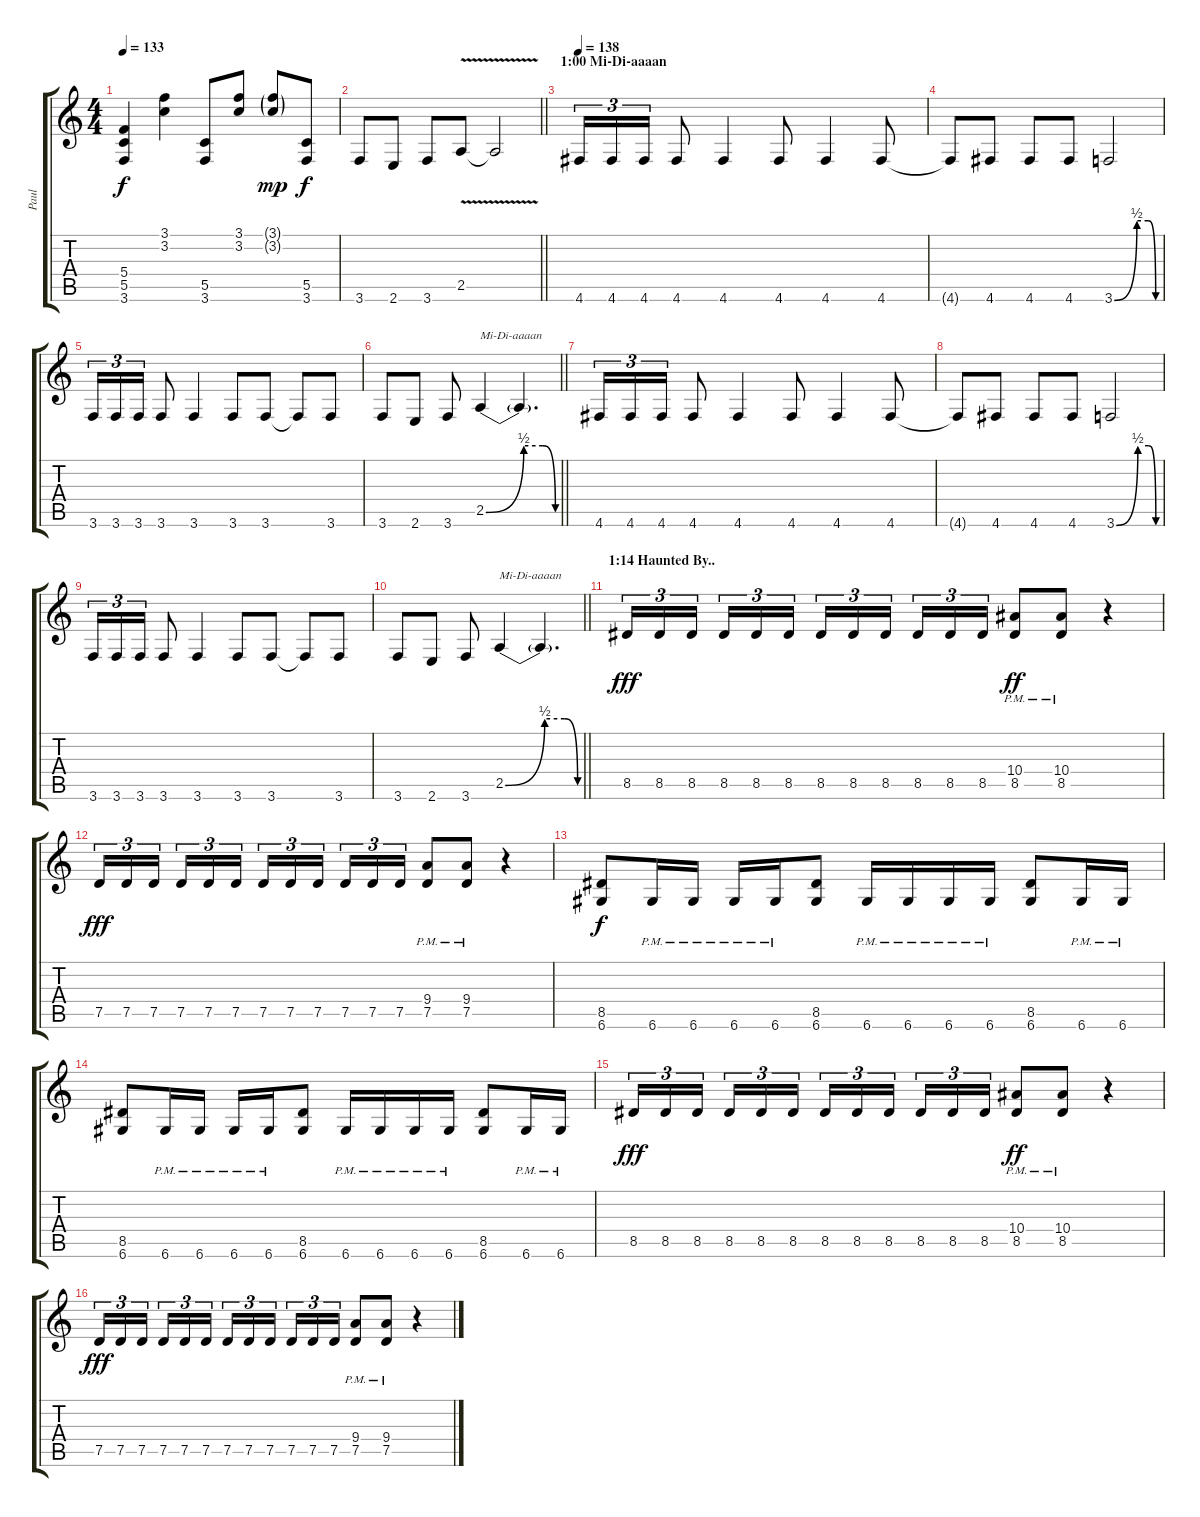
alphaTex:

\track ("Paul" "Paul") {instrument distortionguitar}
\staff {score tabs}
\tuning (D4 A3 F3 C3 G2 D2) {hide}
\ts (4 4)
\tempo 133
\clef g2
\ks c
(5.4 5.5 3.6).4{dy f} (3.1 3.2).4 (5.5 3.6).8 (3.1 3.2).8 (3.1{g} 3.2{g}).8{dy mp} (5.5 3.6).8{dy f} |
\barLineRight lightlight
3.6.8 2.6.8 3.6.8 2.5{v}.8 2.5{t}.2 |
\section ("" "1:00 Mi-Di-aaaan")
\tempo 138
4.6.16{tu (3 2) volume 16} 4.6.16{tu (3 2)} 4.6.16{tu (3 2)} 4.6.8 4.6.4 4.6.8 4.6.4 4.6.8 |
4.6{t}.8 4.6.8 4.6.8 4.6.8 3.6{be (custom 0 0 30 2 45 2 55 0 60 0)}.2 |
3.6.16{tu (3 2)} 3.6.16{tu (3 2)} 3.6.16{tu (3 2)} 3.6.8 3.6.4 3.6.8 3.6.8 3.6{t}.8 3.6.8 |
\barLineRight lightlight
3.6.8 2.6.8 3.6.8 2.5{be (custom 0 0 30 2 45 2 55 0 60 0)}.4{txt "Mi-Di-aaaan"} 2.5{t}.4{d} |
4.6.16{tu (3 2)} 4.6.16{tu (3 2)} 4.6.16{tu (3 2)} 4.6.8 4.6.4 4.6.8 4.6.4 4.6.8 |
4.6{t}.8 4.6.8 4.6.8 4.6.8 3.6{be (custom 0 0 30 2 45 2 55 0 60 0)}.2 |
3.6.16{tu (3 2)} 3.6.16{tu (3 2)} 3.6.16{tu (3 2)} 3.6.8 3.6.4 3.6.8 3.6.8 3.6{t}.8 3.6.8 |
\barLineRight lightlight
3.6.8 2.6.8 3.6.8 2.5{be (custom 0 0 30 2 45 2 55 0 60 0)}.4{txt "Mi-Di-aaaan"} 2.5{t}.4{d} |
\section ("" "1:14 Haunted By..")
8.5.16{tu (3 2) dy fff} 8.5.16{tu (3 2)} 8.5.16{tu (3 2) beam splitsecondary} 8.5.16{tu (3 2)} 8.5.16{tu (3 2)} 8.5.16{tu (3 2)} 8.5.16{tu (3 2)} 8.5.16{tu (3 2)} 8.5.16{tu (3 2) beam splitsecondary} 8.5.16{tu (3 2)} 8.5.16{tu (3 2)} 8.5.16{tu (3 2)} (10.4{pm} 8.5{pm}).8{dy ff} (10.4{pm} 8.5{pm}).8 r.4 |
7.5.16{tu (3 2) dy fff} 7.5.16{tu (3 2)} 7.5.16{tu (3 2) beam splitsecondary} 7.5.16{tu (3 2)} 7.5.16{tu (3 2)} 7.5.16{tu (3 2)} 7.5.16{tu (3 2)} 7.5.16{tu (3 2)} 7.5.16{tu (3 2) beam splitsecondary} 7.5.16{tu (3 2)} 7.5.16{tu (3 2)} 7.5.16{tu (3 2)} (9.4{pm} 7.5{pm}).8 (9.4{pm} 7.5{pm}).8 r.4 |
(8.5 6.6).8{dy f} 6.6{pm}.16 6.6{pm}.16 6.6{pm}.16 6.6{pm}.16 (8.5 6.6).8 6.6{pm}.16 6.6{pm}.16 6.6{pm}.16 6.6{pm}.16 (8.5 6.6).8 6.6{pm}.16 6.6{pm}.16 |
(8.5 6.6).8 6.6{pm}.16 6.6{pm}.16 6.6{pm}.16 6.6{pm}.16 (8.5 6.6).8 6.6{pm}.16 6.6{pm}.16 6.6{pm}.16 6.6{pm}.16 (8.5 6.6).8 6.6{pm}.16 6.6{pm}.16 |
8.5.16{tu (3 2) dy fff} 8.5.16{tu (3 2)} 8.5.16{tu (3 2) beam splitsecondary} 8.5.16{tu (3 2)} 8.5.16{tu (3 2)} 8.5.16{tu (3 2)} 8.5.16{tu (3 2)} 8.5.16{tu (3 2)} 8.5.16{tu (3 2) beam splitsecondary} 8.5.16{tu (3 2)} 8.5.16{tu (3 2)} 8.5.16{tu (3 2)} (10.4{pm} 8.5{pm}).8{dy ff} (10.4{pm} 8.5{pm}).8 r.4 |
7.5.16{tu (3 2) dy fff} 7.5.16{tu (3 2)} 7.5.16{tu (3 2) beam splitsecondary} 7.5.16{tu (3 2)} 7.5.16{tu (3 2)} 7.5.16{tu (3 2)} 7.5.16{tu (3 2)} 7.5.16{tu (3 2)} 7.5.16{tu (3 2) beam splitsecondary} 7.5.16{tu (3 2)} 7.5.16{tu (3 2)} 7.5.16{tu (3 2)} (9.4{pm} 7.5{pm}).8 (9.4{pm} 7.5{pm}).8 r.4
